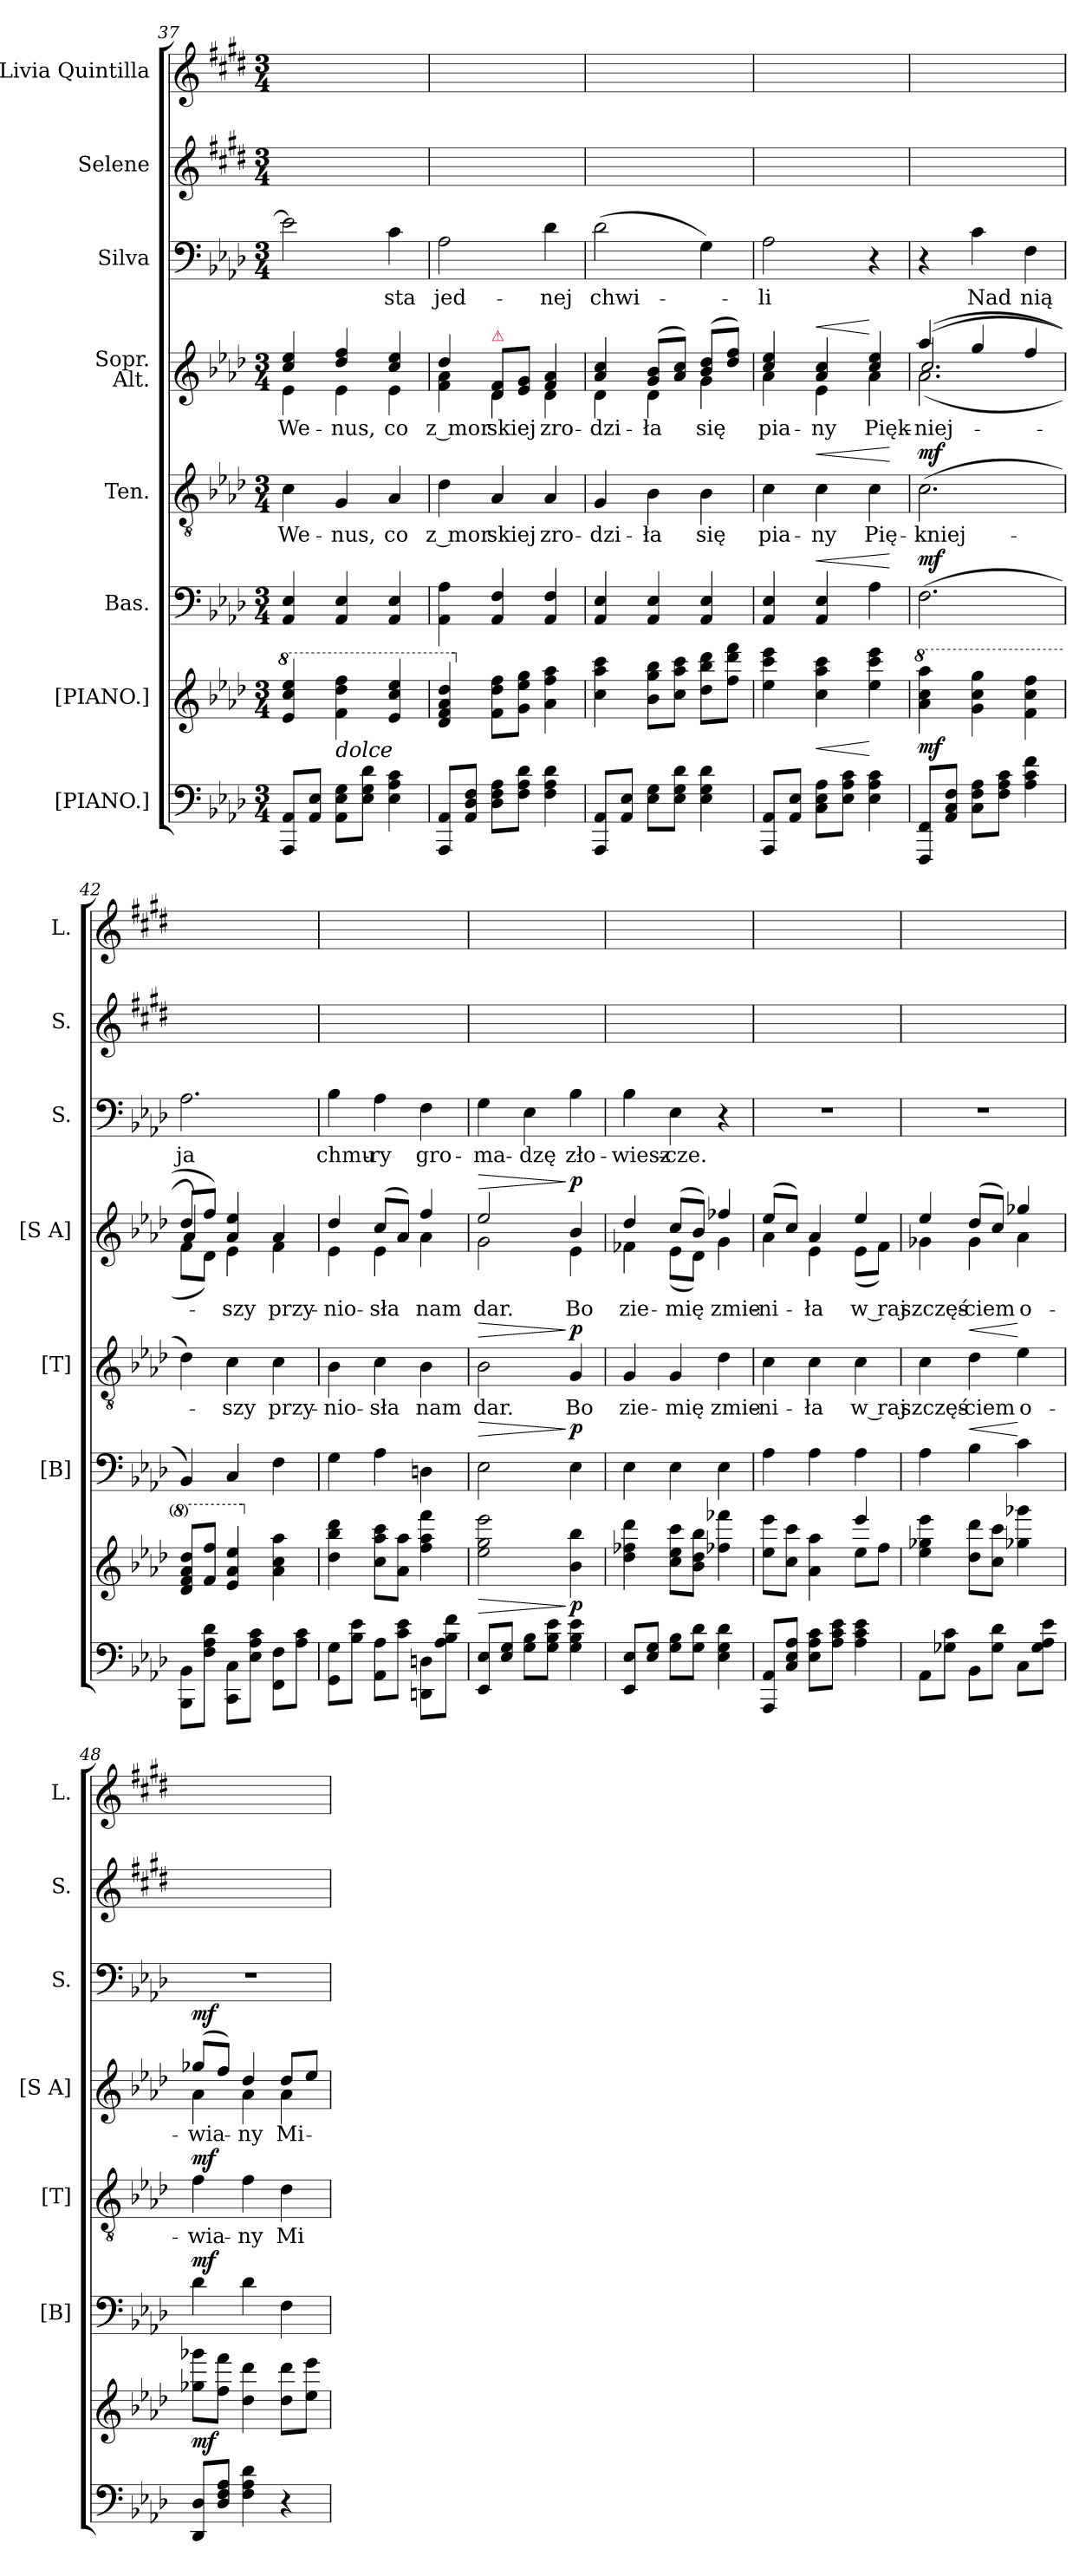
**kern	**kern	**dynam	**kern	**dynam	**kern	**text	**dynam	**kern	**text	**dynam	**kern	**text	**kern	**kern
*part8	*part7	*part7	*part6	*part6	*part5	*part5	*part5	*part4	*part4	*part4	*part3	*part3	*part2	*part1
*staff8	*staff7	*staff7	*staff6	*staff6	*staff5	*staff5	*staff5	*staff4	*staff4	*staff4	*staff3	*staff3	*staff2	*staff1
*I"[PIANO.]	*I"[PIANO.]	*	*I"Bas.	*	*I"Ten.	*	*	*I"Sopr.\nAlt.	*	*	*I"Silva	*	*I"Selene	*I"Livia Quintilla
*	*	*	*I'[B]	*	*I'[T]	*	*	*I'[S A]	*	*	*I'S.	*	*I'S.	*I'L.
*clefF4	*clefG2	*	*clefF4	*	*clefGv2	*	*	*clefG2	*	*	*clefF4	*	*clefG2	*clefG2
*k[b-e-a-d-]	*k[b-e-a-d-]	*	*k[b-e-a-d-]	*	*k[b-e-a-d-]	*	*	*k[b-e-a-d-]	*	*	*k[b-e-a-d-]	*	*k[f#c#g#d#]	*k[f#c#g#d#]
*	*	*	*	*	*	*	*	*	*	*	*	*	*E:	*E:
*M3/4	*M3/4	*	*M3/4	*	*M3/4	*	*	*M3/4	*	*	*M3/4	*	*M3/4	*M3/4
*	*8va	*	*	*	*	*	*	*	*	*	*	*	*	*
=37	=37	=37	=37	=37	=37	=37	=37	=37	=37	=37	=37	=37	=37	=37
*	*	*	*	*	*	*	*	*^	*	*	*	*	*	*
8AAA-/ 8AA-/L	4ee-/ 4ccc/ 4eee-/	.	4AA-/ 4E-/	.	4c\	We-	.	4cc/ 4ee-/	4e-\	We-	.	2e-\]	.	2.ryy	2.ryy
8AA-/ 8E-/J	.	.	.	.	.	.	.	.	.	.	.	.	.	.	.
!	!LO:TX:b:i:t=dolce	!	!	!	!	!	!	!	!	!	!	!	!	!	!
8AA-\ 8E-\ 8G\L	4ff\ 4ddd-\ 4fff\	.	4AA-/ 4E-/	.	4G/	-nus,	.	4dd-/ 4ff/	4e-\	-nus,	.	.	.	.	.
8E-\ 8G\ 8d-\J	.	.	.	.	.	.	.	.	.	.	.	.	.	.	.
4E-\ 4A-\ 4c\	4ee-/ 4ccc/ 4eee-/	.	4AA-/ 4E-/	.	4A-/	co	.	4cc/ 4ee-/	4e-\	co	.	4c\	-sta	.	.
=38	=38	=38	=38	=38	=38	=38	=38	=38	=38	=38	=38	=38	=38	=38	=38
8AAA-/ 8AA-/L	4dd-/ 4ff/ 4aa-/ 4ddd-/	.	4AA-\ 4A-\	.	4d-\	z mor-	.	4dd-/	4f\ 4a-\	z mor-	.	2A-\	jed-	2.ryy	2.ryy
8AA-/ 8D-/ 8F/J	.	.	.	.	.	.	.	.	.	.	.	.	.	.	.
*	*X8va	*	*	*	*	*	*	*	*	*	*	*	*	*	*
!	!	!	!	!	!	!	!	!LO:TX:a:color=crimson:t=⚠	!	!	!	!	!	!	!
8D-\ 8F\ 8A-\L	8f\ 8dd-\ 8ff\L	.	4AA-/ 4F/	.	4A-/	-skiej	.	8d-/ 8f/L	4d-\	-skiej	.	.	.	.	.
8F\ 8A-\ 8d-\J	8g\ 8ee-\ 8gg\J	.	.	.	.	.	.	8e-/ 8g/J	.	.	.	.	.	.	.
4F\ 4A-\ 4d-\	4a-\ 4ff\ 4aa-\	.	4AA-/ 4F/	.	4A-/	zro-	.	4f/ 4a-/	4d-\	zro-	.	4d-\	-nej	.	.
=39	=39	=39	=39	=39	=39	=39	=39	=39	=39	=39	=39	=39	=39	=39	=39
8AAA-/ 8AA-/L	4cc\ 4aa-\ 4ccc\	.	4AA-/ 4E-/	.	4G/	-dzi-	.	4a-/ 4cc/	4d-\	-dzi-	.	(2d-\	chwi-	2.ryy	2.ryy
8AA-/ 8E-/J	.	.	.	.	.	.	.	.	.	.	.	.	.	.	.
8E-\ 8G\L	8b-\ 8gg\ 8bb-\L	.	4AA-/ 4E-/	.	4B-\	-ła	.	(8g/ 8b-/L	4d-\	-ła	.	.	.	.	.
8E-\ 8G\ 8d-\J	8cc\ 8aa-\ 8ccc\J	.	.	.	.	.	.	8a-/ 8cc/J)	.	.	.	.	.	.	.
4E-\ 4G\ 4d-\	8dd-\ 8bb-\ 8ddd-\L	.	4AA-/ 4E-/	.	4B-\	się	.	(8b-/ 8dd-/L	4g\	się	.	4G\)	.	.	.
.	8ff\ 8ddd-\ 8fff\J	.	.	.	.	.	.	8dd-/ 8ff/J)	.	.	.	.	.	.	.
=40	=40	=40	=40	=40	=40	=40	=40	=40	=40	=40	=40	=40	=40	=40	=40
8AAA-/ 8AA-/L	4ee-\ 4ccc\ 4eee-\	.	4AA-/ 4E-/	.	4c\	pia-	.	4cc/ 4ee-/	4a-\	pia-	.	2A-\	-li	2.ryy	2.ryy
8AA-/ 8E-/J	.	.	.	.	.	.	.	.	.	.	.	.	.	.	.
!	!	!LO:HP:b	!	!LO:HP:a	!	!	!LO:HP:a	!	!	!	!LO:HP:a	!	!	!	!
8C\ 8E-\ 8A-\L	4cc\ 4aa-\ 4ccc\	<	4AA-/ 4E-/	<	4c\	-ny	<	4a-/ 4cc/	4e-\	-ny	<	.	.	.	.
8E-\ 8A-\ 8c\J	.	.	.	.	.	.	.	.	.	.	.	.	.	.	.
4E-\ 4A-\ 4c\	4ee-\ 4ccc\ 4eee-\	[	4A-\	.	4c\	Pię-	.	4cc/ 4ee-/	4a-\	Pięk-	[	4r	.	.	.
*	*	*	*	*	*	*	*	*v	*v	*	*	*	*	*	*
.	.	.	.	[	.	.	[	.	.	.	.	.	.	.
=41	=41	=41	=41	=41	=41	=41	=41	=41	=41	=41	=41	=41	=41	=41
*	*8va	*	*	*	*	*	*	*	*	*	*	*	*	*
*	*	*	*	*	*	*	*	*^	*	*	*	*	*	*
*	*	*	*	*	*	*	*	*	*^	*	*	*	*	*	*
!	!	!	!	!LO:DY:a	!	!	!LO:DY:a	!	!	!	!	!	!	!	!	!
8FFF/ 8FF/L	4aa-\ 4ccc\ 4aaa-\	mf	(2.F\	mf	(2.c\	-kniej-	mf	(4aa-/	(2.a-\	(<2.cc	-niej-	.	4r	.	2.ryy	2.ryy
8AA-/ 8C/ 8F/J	.	.	.	.	.	.	.	.	.	.	.	.	.	.	.	.
8C\ 8F\ 8A-\L	4gg\ 4ccc\ 4ggg\	.	.	.	.	.	.	4gg/	.	.	.	.	4c\	Nad	.	.
8F\ 8A-\ 8c\J	.	.	.	.	.	.	.	.	.	.	.	.	.	.	.	.
4A-\ 4c\ 4f\	4ff\ 4ccc\ 4fff\	.	.	.	.	.	.	4ff/	.	.	.	.	4F\	nią	.	.
=42	=42	=42	=42	=42	=42	=42	=42	=42	=42	=42	=42	=42	=42	=42	=42	=42
8BBB-\ 8BB-\L	8dd-/ 8ff/ 8aa-/ 8ddd-/L	.	4BB-/)	.	4d-\)	.	.	8dd-/L	8f\L	4a-/)	.	.	2.A-\	ja	2.ryy	2.ryy
8F\ 8A-\ 8d-\J	8ff/ 8fff/J	.	.	.	.	.	.	8ff/J)	8d-\J)	.	.	.	.	.	.	.
8CC\ 8C\L	4ee-/ 4aa-/ 4eee-/	.	4C/	.	4c\	-szy	.	4a-/ 4ee-/	4e-\	4ryy	-szy	.	.	.	.	.
8E-\ 8A-\ 8c\J	.	.	.	.	.	.	.	.	.	.	.	.	.	.	.	.
*	*X8va	*	*	*	*	*	*	*	*	*	*	*	*	*	*	*
8FF\ 8F\L	4a-\ 4cc\ 4aa-\	.	4F\	.	4c\	przy-	.	4a-/	4f\	4ryy	przy-	.	.	.	.	.
8A-\ 8c\J	.	.	.	.	.	.	.	.	.	.	.	.	.	.	.	.
*	*	*	*	*	*	*	*	*	*v	*v	*	*	*	*	*	*
=43	=43	=43	=43	=43	=43	=43	=43	=43	=43	=43	=43	=43	=43	=43	=43
8GG\ 8G\L	4dd-\ 4bb-\ 4ddd-\	.	4G\	.	4B-\	-nio-	.	4dd-/	4e-\	-nio-	.	4B-\	chmu-	2.ryy	2.ryy
8B-\ 8e-\J	.	.	.	.	.	.	.	.	.	.	.	.	.	.	.
8AA-\ 8A-\L	8cc\ 8aa-\ 8ccc\L	.	4A-\	.	4c\	-sła	.	(8cc/L	4e-\	-sła	.	4A-\	-ry	.	.
8c\ 8e-\J	8a-\ 8aa-\J	.	.	.	.	.	.	8a-/J)	.	.	.	.	.	.	.
8DDn\ 8Dn\L	4ff\ 4aa-\ 4fff\	.	4Dn\	.	4B-\	nam	.	4ff/	4a-\	nam	.	4F\	gro-	.	.
8A-\ 8B-\ 8f\J	.	.	.	.	.	.	.	.	.	.	.	.	.	.	.
=44	=44	=44	=44	=44	=44	=44	=44	=44	=44	=44	=44	=44	=44	=44	=44
!	!	!LO:HP:b	!	!LO:HP:a	!	!	!LO:HP:a	!	!	!	!LO:HP:a	!	!	!	!
8EE-/ 8E-/L	2ee-\ 2gg\ 2eee-\	>	2E-\	>	2B-\	dar.	>	2ee-/	2g\	dar.	>	4G\	-ma-	2.ryy	2.ryy
8E-/ 8G/J	.	.	.	.	.	.	.	.	.	.	.	.	.	.	.
8G\ 8B-\L	.	.	.	.	.	.	.	.	.	.	.	4E-\	-dzę	.	.
8G\ 8B-\ 8e-\J	.	.	.	.	.	.	.	.	.	.	.	.	.	.	.
!	!	!	!	!LO:DY:n=1:a	!	!	!LO:DY:n=1:a	!	!	!	!LO:DY:n=1:a	!	!	!	!
4G\ 4B-\ 4e-\	4b-\ 4bb-\	] p	4E-\	] p	4G/	Bo	] p	4b-/	4e-\	Bo	] p	4B-\	zło-	.	.
=45	=45	=45	=45	=45	=45	=45	=45	=45	=45	=45	=45	=45	=45	=45	=45
8EE-/ 8E-/L	4dd-\ 4ff-X\ 4ddd-\	.	4E-\	.	4G/	zie-	.	4dd-/	4f-X\	zie-	.	4B-\	-wiesz-	2.ryy	2.ryy
8E-/ 8G/J	.	.	.	.	.	.	.	.	.	.	.	.	.	.	.
8G\ 8B-\L	8cc\ 8ee-\ 8ccc\L	.	4E-\	.	4G/	-mię	.	(8cc/L	(8e-\L	-mię	.	4E-\	-cze.	.	.
8G\ 8d-\J	8b-\ 8dd-\ 8bb-\J	.	.	.	.	.	.	8b-/J)	8d-\J)	.	.	.	.	.	.
4E-\ 4G\ 4d-\	4ff-X\ 4fff-X\	.	4E-\	.	4d-\	zmie-	.	4ff-X/	4g\	zmie-	.	4r	.	.	.
=46	=46	=46	=46	=46	=46	=46	=46	=46	=46	=46	=46	=46	=46	=46	=46
*	*^	*	*	*	*	*	*	*	*	*	*	*	*	*	*
8AAA-/ 8AA-/L	8ee-\ 8eee-\L	4ryy	.	4A-\	.	4c\	-ni-	.	(8ee-/L	4a-\	-ni-	.	2.r	.	2.ryy	2.ryy
8C/ 8E-/ 8A-/J	8cc\ 8ccc\J	.	.	.	.	.	.	.	8cc/J)	.	.	.	.	.	.	.
8E-\ 8A-\ 8c\L	4a-\ 4aa-\	4ryy	.	4A-\	.	4c\	-ła	.	4a-/	4e-\	-ła	.	.	.	.	.
8A-\ 8c\ 8e-\J	.	.	.	.	.	.	.	.	.	.	.	.	.	.	.	.
4A-\ 4c\ 4e-\	4eee-/	8ee-\L	.	4A-\	.	4c\	w raj	.	4ee-/	(>8e-\L	w raj	.	.	.	.	.
.	.	8ff\J	.	.	.	.	.	.	.	8f\J)	.	.	.	.	.	.
*	*v	*v	*	*	*	*	*	*	*	*	*	*	*	*	*	*
=47	=47	=47	=47	=47	=47	=47	=47	=47	=47	=47	=47	=47	=47	=47	=47
8AA-\L	4ee-\ 4gg-X\ 4eee-\	.	4A-\	.	4c\	szczęś-	.	4ee-/	4g-X\	szczęś-	.	2.r	.	2.ryy	2.ryy
8G-X\ 8c\J	.	.	.	.	.	.	.	.	.	.	.	.	.	.	.
!	!	!	!	!LO:HP:a	!	!	!LO:HP:a	!	!	!	!	!	!	!	!
8BB-\L	8dd-\ 8ddd-\L	.	4B-\	<	4d-\	-ciem	<	(<8dd-/L	4g-\	-ciem	.	.	.	.	.
8G-\ 8d-\J	8cc\ 8ccc\J	.	.	.	.	.	.	8cc/J)	.	.	.	.	.	.	.
8C\L	4gg-X\ 4ggg-X\	.	4c\	[	4e-\	o-	[	4gg-X/	4a-\	o-	.	.	.	.	.
8G-\ 8A-\ 8e-\J	.	.	.	.	.	.	.	.	.	.	.	.	.	.	.
=48	=48	=48	=48	=48	=48	=48	=48	=48	=48	=48	=48	=48	=48	=48	=48
!	!	!	!	!LO:DY:a	!	!	!LO:DY:a	!	!	!	!LO:DY:a	!	!	!	!
8DD-/ 8D-/L	8gg-X\ 8ggg-X\L	mf	4d-\	mf	4f\	-wia-	mf	(8gg-X/L	4a-\	-wia-	mf	2.r	.	2.ryy	2.ryy
8D-/ 8F/ 8A-/J	8ff\ 8fff\J	.	.	.	.	.	.	8ff/J)	.	.	.	.	.	.	.
4F\ 4A-\ 4d-\	4dd-\ 4ddd-\	.	4d-\	.	4f\	-ny	.	4dd-/	4a-\	-ny	.	.	.	.	.
4r	8dd-\ 8ddd-\L	.	4F\	.	4d-\	Mi-	.	8dd-/L	4a-\	Mi-	.	.	.	.	.
.	8ee-\ 8eee-\J	.	.	.	.	.	.	8ee-/J	.	.	.	.	.	.	.
*	*	*	*	*	*	*	*	*v	*v	*	*	*	*	*	*
=	=	=	=	=	=	=	=	=	=	=	=	=	=	=
*-	*-	*-	*-	*-	*-	*-	*-	*-	*-	*-	*-	*-	*-	*-
